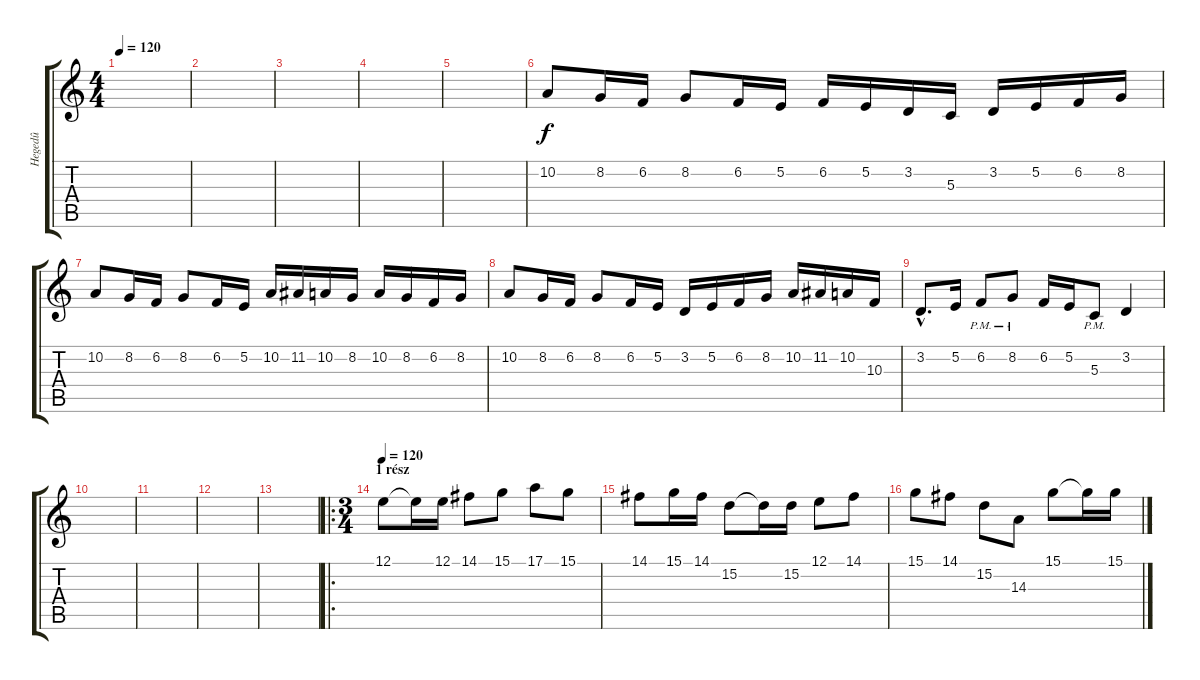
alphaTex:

\track ("Hegedû" "Hegedû") {instrument violin}
\staff {score tabs}
\tuning (E4 B3 G3 D3 A2 E2) {hide}
\ts (4 4)
\tempo 120
\clef g2
\ks c
|
|
|
|
|
10.2.8 8.2.16 6.2.16 8.2.8 6.2.16 5.2.16 6.2.16 5.2.16 3.2.16 5.3.16 3.2.16 5.2.16 6.2.16 8.2.16 |
10.2.8 8.2.16 6.2.16 8.2.8 6.2.16 5.2.16 10.2.16 11.2.16 10.2.16 8.2.16 10.2.16 8.2.16 6.2.16 8.2.16 |
10.2.8 8.2.16 6.2.16 8.2.8 6.2.16 5.2.16 3.2.16 5.2.16 6.2.16 8.2.16 10.2.16 11.2.16 10.2.16 10.3.16 |
3.2{hac}.8{d} 5.2.16 6.2{pm}.8 8.2{pm}.8 6.2.16 5.2.16 5.3{pm}.8 3.2.4 |
|
|
|
|
\ro
\ts (3 4)
\section ("" "1 rész")
\tempo 120
12.1.8 12.1{t}.16 12.1.16 14.1.8 15.1.8 17.1.8 15.1.8 |
14.1.8 15.1.16 14.1.16 15.2.8 15.2{t}.16 15.2.16 12.1.8 14.1.8 |
15.1.8 14.1.8 15.2.8 14.3.8 15.1.8 15.1{t}.16 15.1.16
